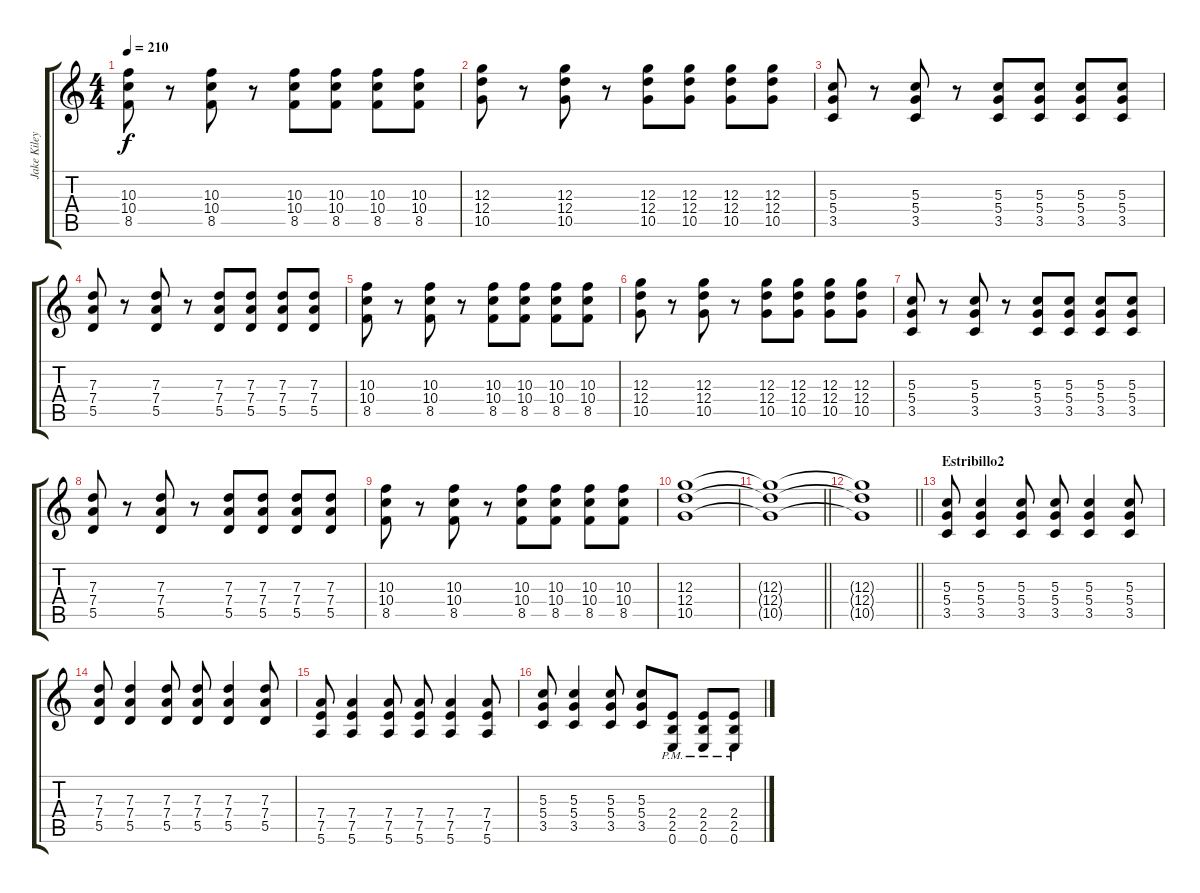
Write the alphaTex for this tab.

\track ("Jake Kiley" "Jake Kiley") {instrument distortionguitar}
\staff {score tabs}
\tuning (E4 B3 G3 D3 A2 E2) {hide}
\ts (4 4)
\tempo 210
\clef g2
\ks c
(10.3 10.4 8.5).8{dy f} r.8 (10.3 10.4 8.5).8 r.8 (10.3 10.4 8.5).8 (10.3 10.4 8.5).8 (10.3 10.4 8.5).8 (10.3 10.4 8.5).8 |
(12.3 12.4 10.5).8 r.8 (12.3 12.4 10.5).8 r.8 (12.3 12.4 10.5).8 (12.3 12.4 10.5).8 (12.3 12.4 10.5).8 (12.3 12.4 10.5).8 |
(5.3 5.4 3.5).8 r.8 (5.3 5.4 3.5).8 r.8 (5.3 5.4 3.5).8 (5.3 5.4 3.5).8 (5.3 5.4 3.5).8 (5.3 5.4 3.5).8 |
(7.3 7.4 5.5).8 r.8 (7.3 7.4 5.5).8 r.8 (7.3 7.4 5.5).8 (7.3 7.4 5.5).8 (7.3 7.4 5.5).8 (7.3 7.4 5.5).8 |
(10.3 10.4 8.5).8 r.8 (10.3 10.4 8.5).8 r.8 (10.3 10.4 8.5).8 (10.3 10.4 8.5).8 (10.3 10.4 8.5).8 (10.3 10.4 8.5).8 |
(12.3 12.4 10.5).8 r.8 (12.3 12.4 10.5).8 r.8 (12.3 12.4 10.5).8 (12.3 12.4 10.5).8 (12.3 12.4 10.5).8 (12.3 12.4 10.5).8 |
(5.3 5.4 3.5).8 r.8 (5.3 5.4 3.5).8 r.8 (5.3 5.4 3.5).8 (5.3 5.4 3.5).8 (5.3 5.4 3.5).8 (5.3 5.4 3.5).8 |
(7.3 7.4 5.5).8 r.8 (7.3 7.4 5.5).8 r.8 (7.3 7.4 5.5).8 (7.3 7.4 5.5).8 (7.3 7.4 5.5).8 (7.3 7.4 5.5).8 |
(10.3 10.4 8.5).8 r.8 (10.3 10.4 8.5).8 r.8 (10.3 10.4 8.5).8 (10.3 10.4 8.5).8 (10.3 10.4 8.5).8 (10.3 10.4 8.5).8 |
(12.3 12.4 10.5).1 |
\barLineRight lightlight
(12.3{t} 12.4{t} 10.5{t}).1 |
\barLineRight lightlight
(12.3{t} 12.4{t} 10.5{t}).1 |
\section ("" "Estribillo2")
(5.3 5.4 3.5).8 (5.3 5.4 3.5).4 (5.3 5.4 3.5).8 (5.3 5.4 3.5).8 (5.3 5.4 3.5).4 (5.3 5.4 3.5).8 |
(7.3 7.4 5.5).8 (7.3 7.4 5.5).4 (7.3 7.4 5.5).8 (7.3 7.4 5.5).8 (7.3 7.4 5.5).4 (7.3 7.4 5.5).8 |
(7.4 7.5 5.6).8 (7.4 7.5 5.6).4 (7.4 7.5 5.6).8 (7.4 7.5 5.6).8 (7.4 7.5 5.6).4 (7.4 7.5 5.6).8 |
(5.3 5.4 3.5).8 (5.3 5.4 3.5).4 (5.3 5.4 3.5).8 (5.3 5.4 3.5).8 (2.4{pm} 2.5{pm} 0.6{pm}).8 (2.4{pm} 2.5{pm} 0.6{pm}).8 (2.4{pm} 2.5{pm} 0.6{pm}).8
